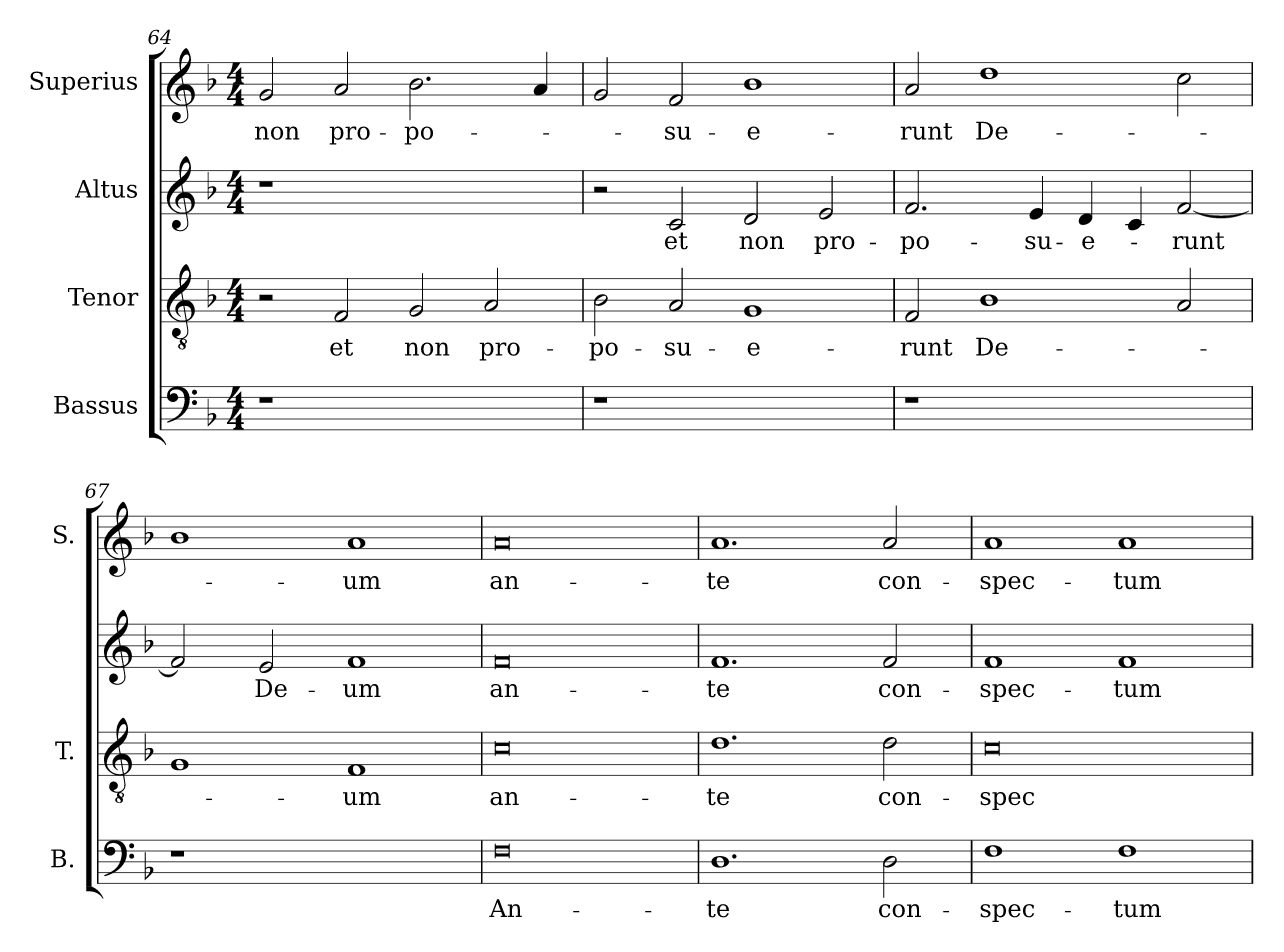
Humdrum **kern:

**kern	**text	**kern	**text	**kern	**text	**kern	**text
*part4	*part4	*part3	*part3	*part2	*part2	*part1	*part1
*staff4	*staff4	*staff3	*staff3	*staff2	*staff2	*staff1	*staff1
*I"Bassus	*	*I"Tenor	*	*I"Altus	*	*I"Superius	*
*I'B.	*	*I'T.	*	*	*	*I'S.	*
*clefF4	*	*clefGv2	*	*clefG2	*	*clefG2	*
*	*	*ITrd7c12	*	*	*	*	*
*k[b-]	*	*k[b-]	*	*k[b-]	*	*k[b-]	*
*F:	*	*F:	*	*F:	*	*F:	*
*M4/4	*	*M4/4	*	*M4/4	*	*M4/4	*
=64	=64	=64	=64	=64	=64	=64	=64
!LO:N:vis=1	!	!	!	!LO:N:vis=1	!	!	!
!	!	!	!	!	!	!	!LO:LY:b:color=#000000
1r	.	2r	.	1r	.	2gi/	non
!	!	!	!LO:LY:b:color=#000000	!	!	!	!
!	!	!	!	!	!	!	!LO:LY:b:color=#000000
.	.	2FFi/	et	.	.	2ai/	pro-
!	!	!	!LO:LY:b:color=#000000	!	!	!	!
!	!	!	!	!	!	!	!LO:LY:b:color=#000000
1ryy	.	2GGi/	non	1ryy	.	2.b-i\	-po-
!	!	!	!LO:LY:b:color=#000000	!	!	!	!
.	.	2AAi/	pro-	.	.	.	.
.	.	.	.	.	.	4ai/	.
!!LO:LB:g=z
=65	=65	=65	=65	=65	=65	=65	=65
!LO:N:vis=1	!	!	!	!	!	!	!
!	!	!	!LO:LY:b:color=#000000	!	!	!	!
1r	.	2BB-i\	-po-	2r	.	2gi/	.
!	!	!	!LO:LY:b:color=#000000	!	!	!	!
!	!	!	!	!	!LO:LY:b:color=#000000	!	!
!	!	!	!	!	!	!	!LO:LY:b:color=#000000
.	.	2AAi/	-su-	2ci/	et	2fi/	-su-
!	!	!	!LO:LY:b:color=#000000	!	!	!	!
!	!	!	!	!	!LO:LY:b:color=#000000	!	!
!	!	!	!	!	!	!	!LO:LY:b:color=#000000
1ryy	.	1GGi	-e-	2di/	non	1b-i	-e-
!	!	!	!	!	!LO:LY:b:color=#000000	!	!
.	.	.	.	2ei/	pro-	.	.
=66	=66	=66	=66	=66	=66	=66	=66
!LO:N:vis=1	!	!	!	!	!	!	!
!	!	!	!LO:LY:b:color=#000000	!	!	!	!
!	!	!	!	!	!LO:LY:b:color=#000000	!	!
!	!	!	!	!	!	!	!LO:LY:b:color=#000000
1r	.	2FFi/	-runt	2.fi/	-po-	2ai/	-runt
!	!	!	!LO:LY:b:color=#000000	!	!	!	!
!	!	!	!	!	!	!	!LO:LY:b:color=#000000
.	.	1BB-i	De-	.	.	1ddi	De-
!	!	!	!	!	!LO:LY:b:color=#000000	!	!
.	.	.	.	4ei/	-su-	.	.
!	!	!	!	!	!LO:LY:b:color=#000000	!	!
1ryy	.	.	.	4di/	-e-	.	.
.	.	.	.	4ci/	.	.	.
!	!	!	!	!	!LO:LY:b:color=#000000	!	!
.	.	2AAi/	.	[<2fi/	-runt	2cci\	.
=67	=67	=67	=67	=67	=67	=67	=67
!LO:N:vis=1	!	!	!	!	!	!	!
1r	.	1GGi	.	2fi/]	.	1b-i	.
!	!	!	!	!	!LO:LY:b:color=#000000	!	!
.	.	.	.	2ei/	De-	.	.
!	!	!	!LO:LY:b:color=#000000	!	!	!	!
!	!	!	!	!	!LO:LY:b:color=#000000	!	!
!	!	!	!	!	!	!	!LO:LY:b:color=#000000
1ryy	.	1FFi	-um	1fi	-um	1ai	-um
=68	=68	=68	=68	=68	=68	=68	=68
!	!LO:LY:b:color=#000000	!	!	!	!	!	!
!	!	!	!LO:LY:b:color=#000000	!	!	!	!
!	!	!	!	!	!LO:LY:b:color=#000000	!	!
!	!	!	!	!	!	!	!LO:LY:b:color=#000000
0Fi	An-	0Ci	an-	0fi	an-	0ai	an-
=69	=69	=69	=69	=69	=69	=69	=69
!	!LO:LY:b:color=#000000	!	!	!	!	!	!
!	!	!	!LO:LY:b:color=#000000	!	!	!	!
!	!	!	!	!	!LO:LY:b:color=#000000	!	!
!	!	!	!	!	!	!	!LO:LY:b:color=#000000
1.Di	-te	1.Di	-te	1.fi	-te	1.ai	-te
!	!LO:LY:b:color=#000000	!	!	!	!	!	!
!	!	!	!LO:LY:b:color=#000000	!	!	!	!
!	!	!	!	!	!LO:LY:b:color=#000000	!	!
!	!	!	!	!	!	!	!LO:LY:b:color=#000000
2Di\	con-	2Di\	con-	2fi/	con-	2ai/	con-
=70	=70	=70	=70	=70	=70	=70	=70
!	!LO:LY:b:color=#000000	!	!	!	!	!	!
!	!	!	!LO:LY:b:color=#000000	!	!	!	!
!	!	!	!	!	!LO:LY:b:color=#000000	!	!
!	!	!	!	!	!	!	!LO:LY:b:color=#000000
1Fi	-spec-	0Ci	-spec-	1fi	-spec-	1ai	-spec-
!	!LO:LY:b:color=#000000	!	!	!	!	!	!
!	!	!	!	!	!LO:LY:b:color=#000000	!	!
!	!	!	!	!	!	!	!LO:LY:b:color=#000000
1Fi	-tum	.	.	1fi	-tum	1ai	-tum
=	=	=	=	=	=	=	=
*-	*-	*-	*-	*-	*-	*-	*-
